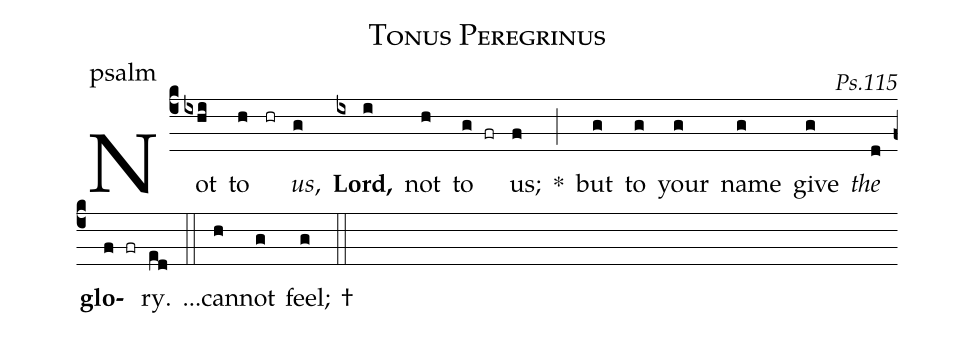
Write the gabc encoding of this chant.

name:Tonus Peregrinus;
office-part:psalm;
commentary:Ps.115;
%%
(c4)Not(ixhi) to(h) (hr) <i>us</i>,(g) <b>Lord,</b>(ix i) not(h) to(g fr) us;(f) *(;)
but(g) to(g) your(g) name(g) give(g) <i>the</i>(d) <b>glo</b>(f fr)ry.(ed) (::) ...can(h)not(g) feel;(g) † (::)
